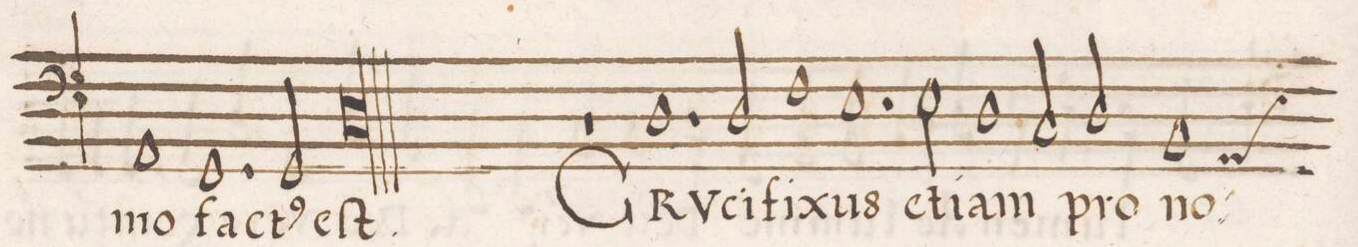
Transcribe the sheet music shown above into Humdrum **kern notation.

**kern	**text
*I"BASSVS	*
*clefF4	*
*k[]	*
*met(C|)	*
*M2/1	*
1AA/	-mo
=62-	=62-
1.GG/	fac-
2GG/	-t(us)
=63-	=63-
0Dl\	eſt.
=64||	=64||
1r	.
1.D\	CRu-
=65-	=65-
2D/	-ci-
1F\	-fi-
=66-	=66-
1.E\	-xus
2E\	e-
=67-	=67-
1D\	-ti-
2C/	-am
2D/	pro
=68-	=68-
*custos:AA	*
1BB/	no-
*-	*-
